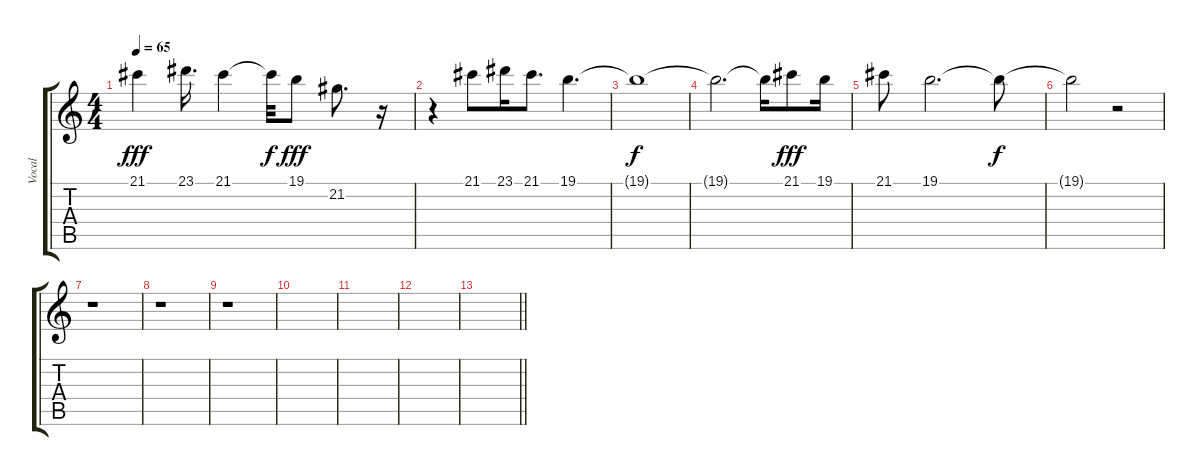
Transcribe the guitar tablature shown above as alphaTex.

\track ("Vocal" "Vocal") {instrument flute}
\staff {score tabs}
\tuning (E4 B3 G3 D3 A2 E2) {hide}
\ts (4 4)
\tempo 65
\clef g2
\ks c
21.1.4{dy fff} 23.1.16{d} 21.1.4 21.1{t}.32{dy f} 19.1.8{dy fff} 21.2.8{d} r.16 |
r.4 21.1.8 23.1.16 21.1.8{d} 19.1.4{d} |
19.1{t}.1{dy f} |
19.1{t}.2{d} 19.1{t}.16 21.1.8{dy fff} 19.1.16 |
21.1.8 19.1.2{d} 19.1{t}.8{dy f} |
19.1{t}.2 r.2 |
r.1 |
r.1 |
r.1 |
|
|
|
\barLineRight lightlight
